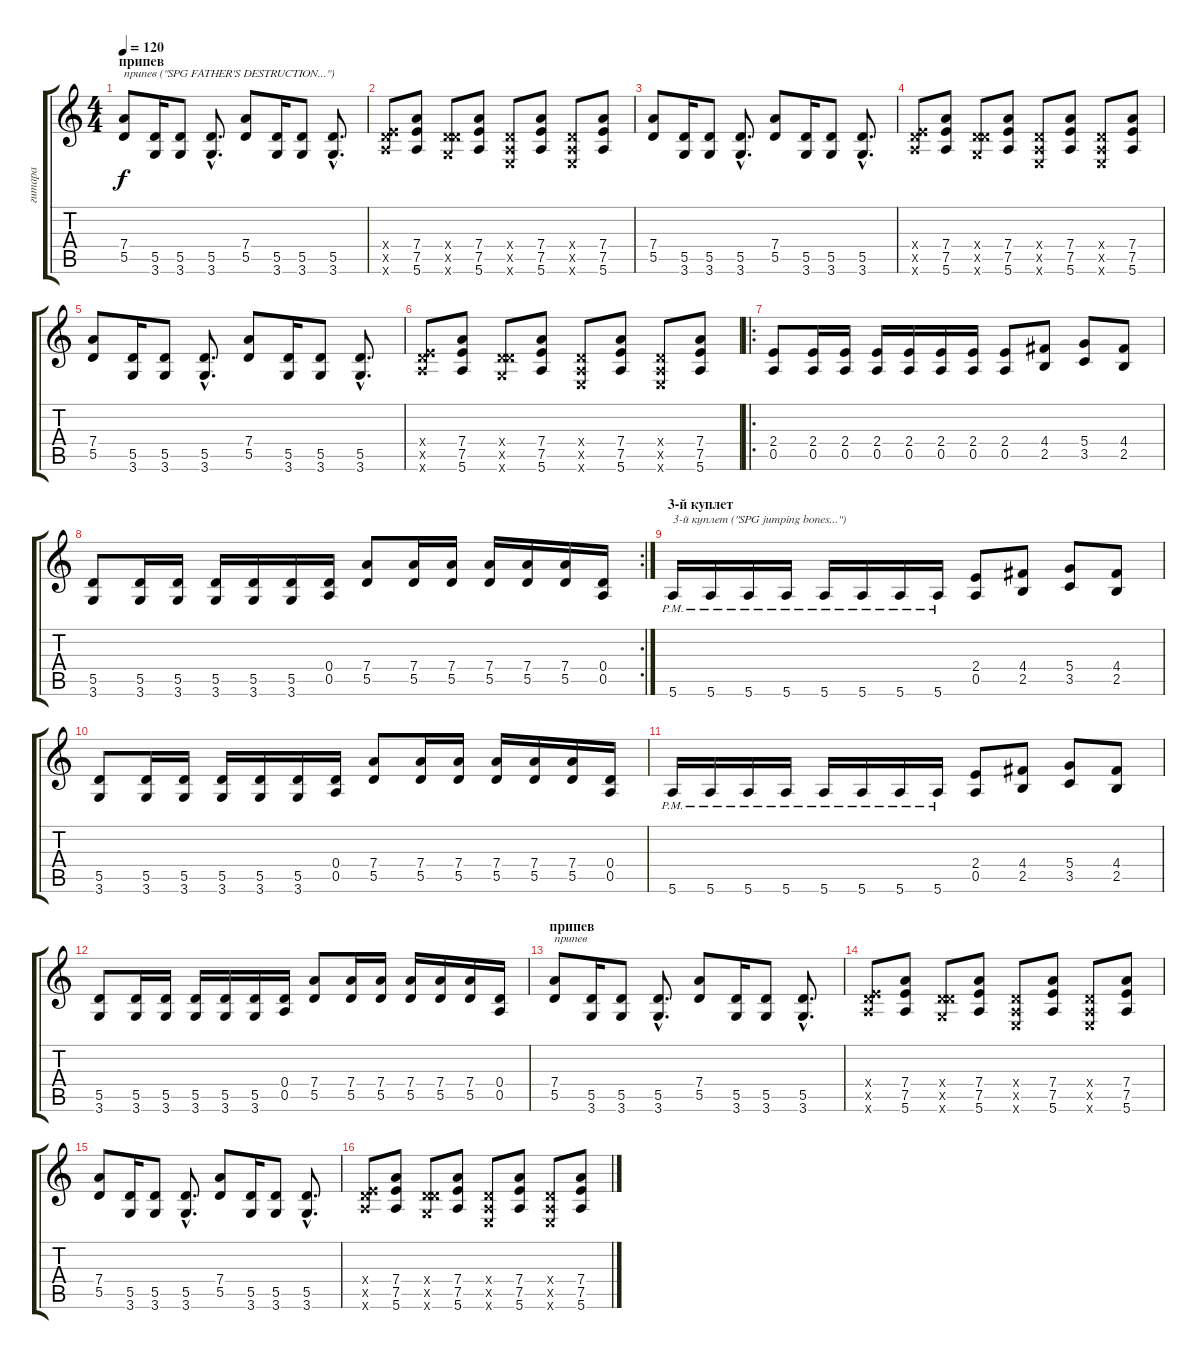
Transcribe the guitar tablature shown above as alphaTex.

\track ("гитара" "гитара") {instrument overdrivenguitar}
\staff {score tabs}
\tuning (E4 B3 G3 D3 A2 E2) {hide}
\ts (4 4)
\section ("" "припев")
\tempo 120
\clef g2
\ks c
(7.4 5.5).8{txt "припев (\"SPG FATHER'S DESTRUCTION...\")" dy f} (5.5 3.6).16 (5.5 3.6).8 (5.5{hac} 3.6{hac}).8{d} (7.4 5.5).8 (5.5 3.6).16 (5.5 3.6).8 (5.5{hac} 3.6{hac}).8{d} |
(0.4{x} 7.5{x} 5.6{x}).8 (7.4 7.5 5.6).8 (0.4{x} 5.5{x} 3.6{x}).8 (7.4 7.5 5.6).8 (0.4{x} 0.5{x} 0.6{x}).8 (7.4 7.5 5.6).8 (0.4{x} 0.5{x} 0.6{x}).8 (7.4 7.5 5.6).8 |
(7.4 5.5).8 (5.5 3.6).16 (5.5 3.6).8 (5.5{hac} 3.6{hac}).8{d} (7.4 5.5).8 (5.5 3.6).16 (5.5 3.6).8 (5.5{hac} 3.6{hac}).8{d} |
(0.4{x} 7.5{x} 5.6{x}).8 (7.4 7.5 5.6).8 (0.4{x} 5.5{x} 3.6{x}).8 (7.4 7.5 5.6).8 (0.4{x} 0.5{x} 0.6{x}).8 (7.4 7.5 5.6).8 (0.4{x} 0.5{x} 0.6{x}).8 (7.4 7.5 5.6).8 |
(7.4 5.5).8 (5.5 3.6).16 (5.5 3.6).8 (5.5{hac} 3.6{hac}).8{d} (7.4 5.5).8 (5.5 3.6).16 (5.5 3.6).8 (5.5{hac} 3.6{hac}).8{d} |
(0.4{x} 7.5{x} 5.6{x}).8 (7.4 7.5 5.6).8 (0.4{x} 5.5{x} 3.6{x}).8 (7.4 7.5 5.6).8 (0.4{x} 0.5{x} 0.6{x}).8 (7.4 7.5 5.6).8 (0.4{x} 0.5{x} 0.6{x}).8 (7.4 7.5 5.6).8 |
\ro
(2.4 0.5).8 (2.4 0.5).16 (2.4 0.5).16 (2.4 0.5).16 (2.4 0.5).16 (2.4 0.5).16 (2.4 0.5).16 (2.4 0.5).8 (4.4 2.5).8 (5.4 3.5).8 (4.4 2.5).8 |
\rc 2
(5.5 3.6).8 (5.5 3.6).16 (5.5 3.6).16 (5.5 3.6).16 (5.5 3.6).16 (5.5 3.6).16 (0.4 0.5).16 (7.4 5.5).8 (7.4 5.5).16 (7.4 5.5).16 (7.4 5.5).16 (7.4 5.5).16 (7.4 5.5).16 (0.4 0.5).16 |
\section ("" "3-й куплет")
5.6{pm}.16{txt "3-й куплет (\"SPG jumping bones...\")"} 5.6{pm}.16 5.6{pm}.16 5.6{pm}.16 5.6{pm}.16 5.6{pm}.16 5.6{pm}.16 5.6{pm}.16 (2.4 0.5).8 (4.4 2.5).8 (5.4 3.5).8 (4.4 2.5).8 |
(5.5 3.6).8 (5.5 3.6).16 (5.5 3.6).16 (5.5 3.6).16 (5.5 3.6).16 (5.5 3.6).16 (0.4 0.5).16 (7.4 5.5).8 (7.4 5.5).16 (7.4 5.5).16 (7.4 5.5).16 (7.4 5.5).16 (7.4 5.5).16 (0.4 0.5).16 |
5.6{pm}.16 5.6{pm}.16 5.6{pm}.16 5.6{pm}.16 5.6{pm}.16 5.6{pm}.16 5.6{pm}.16 5.6{pm}.16 (2.4 0.5).8 (4.4 2.5).8 (5.4 3.5).8 (4.4 2.5).8 |
(5.5 3.6).8 (5.5 3.6).16 (5.5 3.6).16 (5.5 3.6).16 (5.5 3.6).16 (5.5 3.6).16 (0.4 0.5).16 (7.4 5.5).8 (7.4 5.5).16 (7.4 5.5).16 (7.4 5.5).16 (7.4 5.5).16 (7.4 5.5).16 (0.4 0.5).16 |
\section ("" "припев")
(7.4 5.5).8{txt "припев"} (5.5 3.6).16 (5.5 3.6).8 (5.5{hac} 3.6{hac}).8{d} (7.4 5.5).8 (5.5 3.6).16 (5.5 3.6).8 (5.5{hac} 3.6{hac}).8{d} |
(0.4{x} 7.5{x} 5.6{x}).8 (7.4 7.5 5.6).8 (0.4{x} 5.5{x} 3.6{x}).8 (7.4 7.5 5.6).8 (0.4{x} 0.5{x} 0.6{x}).8 (7.4 7.5 5.6).8 (0.4{x} 0.5{x} 0.6{x}).8 (7.4 7.5 5.6).8 |
(7.4 5.5).8 (5.5 3.6).16 (5.5 3.6).8 (5.5{hac} 3.6{hac}).8{d} (7.4 5.5).8 (5.5 3.6).16 (5.5 3.6).8 (5.5{hac} 3.6{hac}).8{d} |
(0.4{x} 7.5{x} 5.6{x}).8 (7.4 7.5 5.6).8 (0.4{x} 5.5{x} 3.6{x}).8 (7.4 7.5 5.6).8 (0.4{x} 0.5{x} 0.6{x}).8 (7.4 7.5 5.6).8 (0.4{x} 0.5{x} 0.6{x}).8 (7.4 7.5 5.6).8
